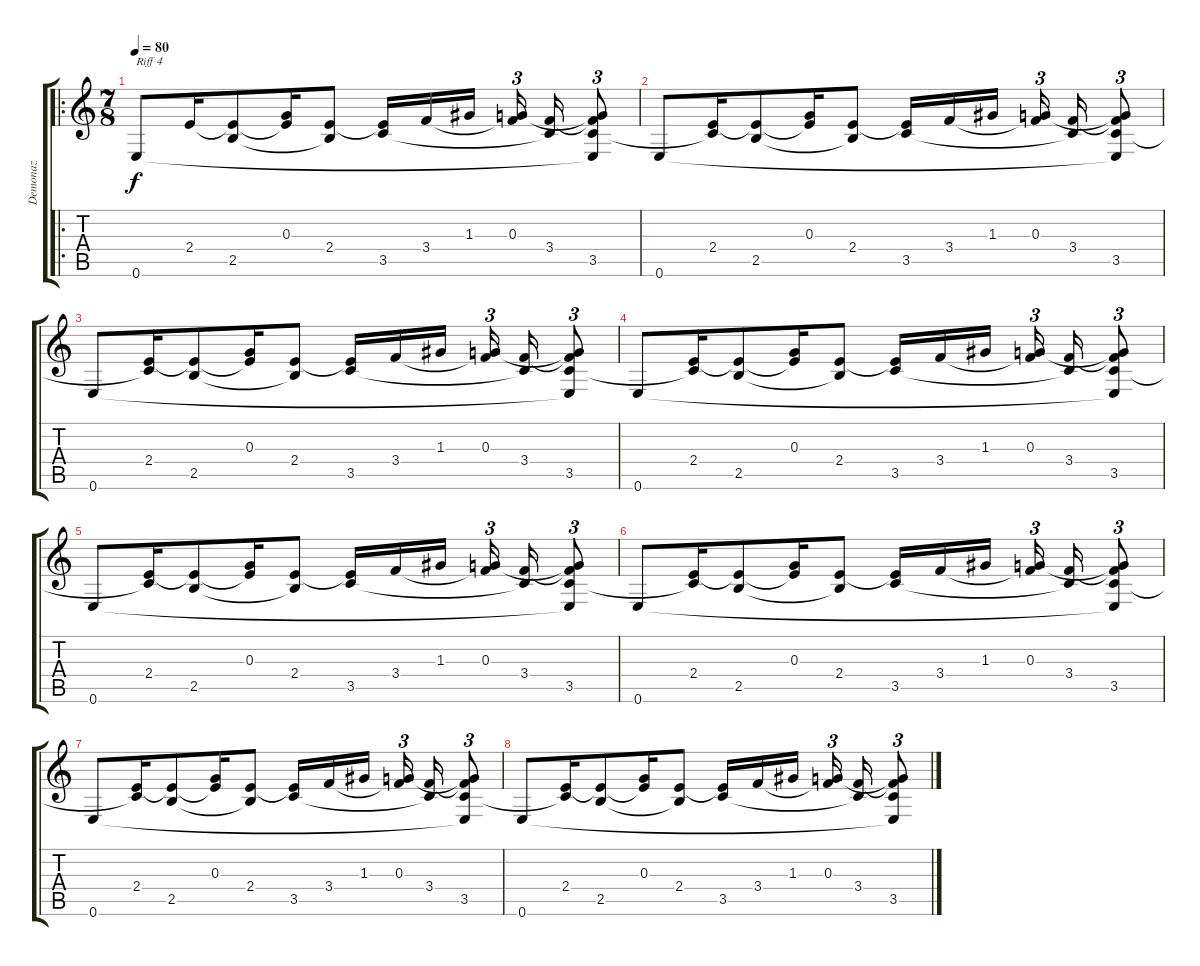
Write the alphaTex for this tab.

\track ("Demonaz" "Demonaz") {instrument distortionguitar}
\staff {score tabs}
\tuning (E4 B3 G3 D3 A2 E2) {hide}
\ro
\ts (7 8)
\tempo 80
\clef g2
\ks c
0.6.8{txt "Riff 4" dy f} 2.4.16 (2.4{t} 2.5).8 (0.3 2.4{t}).16 (2.4 2.5{t}).8 (2.4{t} 3.5).16 3.4.16 1.3.16{beam splitsecondary} (0.3 3.4{t}).16{tu (3 2)} (3.4 3.5{t}).16 (0.3{t} 3.4{t} 3.5 0.6{t}).8{tu (3 2)} |
0.6.8 (2.4 3.5{t}).16 (2.4{t} 2.5).8 (0.3 2.4{t}).16 (2.4 2.5{t}).8 (2.4{t} 3.5).16 3.4.16 1.3.16{beam splitsecondary} (0.3 3.4{t}).16{tu (3 2)} (3.4 3.5{t}).16 (0.3{t} 3.4{t} 3.5 0.6{t}).8{tu (3 2)} |
0.6.8 (2.4 3.5{t}).16 (2.4{t} 2.5).8 (0.3 2.4{t}).16 (2.4 2.5{t}).8 (2.4{t} 3.5).16 3.4.16 1.3.16{beam splitsecondary} (0.3 3.4{t}).16{tu (3 2)} (3.4 3.5{t}).16 (0.3{t} 3.4{t} 3.5 0.6{t}).8{tu (3 2)} |
0.6.8 (2.4 3.5{t}).16 (2.4{t} 2.5).8 (0.3 2.4{t}).16 (2.4 2.5{t}).8 (2.4{t} 3.5).16 3.4.16 1.3.16{beam splitsecondary} (0.3 3.4{t}).16{tu (3 2)} (3.4 3.5{t}).16 (0.3{t} 3.4{t} 3.5 0.6{t}).8{tu (3 2)} |
0.6.8 (2.4 3.5{t}).16 (2.4{t} 2.5).8 (0.3 2.4{t}).16 (2.4 2.5{t}).8 (2.4{t} 3.5).16 3.4.16 1.3.16{beam splitsecondary} (0.3 3.4{t}).16{tu (3 2)} (3.4 3.5{t}).16 (0.3{t} 3.4{t} 3.5 0.6{t}).8{tu (3 2)} |
0.6.8 (2.4 3.5{t}).16 (2.4{t} 2.5).8 (0.3 2.4{t}).16 (2.4 2.5{t}).8 (2.4{t} 3.5).16 3.4.16 1.3.16{beam splitsecondary} (0.3 3.4{t}).16{tu (3 2)} (3.4 3.5{t}).16 (0.3{t} 3.4{t} 3.5 0.6{t}).8{tu (3 2)} |
0.6.8 (2.4 3.5{t}).16 (2.4{t} 2.5).8 (0.3 2.4{t}).16 (2.4 2.5{t}).8 (2.4{t} 3.5).16 3.4.16 1.3.16{beam splitsecondary} (0.3 3.4{t}).16{tu (3 2)} (3.4 3.5{t}).16 (0.3{t} 3.4{t} 3.5 0.6{t}).8{tu (3 2)} |
0.6.8 (2.4 3.5{t}).16 (2.4{t} 2.5).8 (0.3 2.4{t}).16 (2.4 2.5{t}).8 (2.4{t} 3.5).16 3.4.16 1.3.16{beam splitsecondary} (0.3 3.4{t}).16{tu (3 2)} (3.4 3.5{t}).16 (0.3{t} 3.4{t} 3.5 0.6{t}).8{tu (3 2)}
